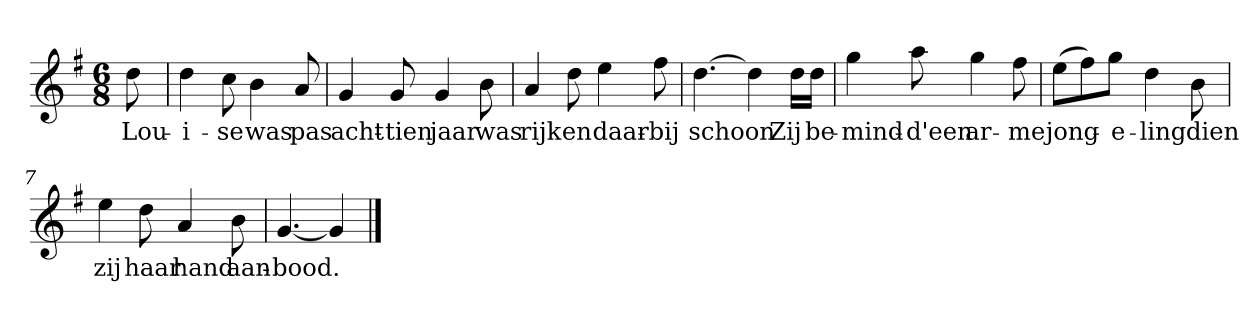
**kern	**text
*part1	*part1
*staff1	*staff1
*clefG2	*
*k[f#]	*
*G:	*
*M6/8	*
*MM120	*
=	=
8dd	Lou-
=1	=1
4dd	-i-
8cc	-se
4b	was
8a	pas
=2	=2
4g	acht-
8g	-tien
4g	jaar
8b	was
=3	=3
4a	rijk
8dd	en
4ee	daar-
8ff#	-bij
=4	=4
[4.dd	schoon
4dd]	.
16dd\LL	Zij
16dd\JJ	be-
=5	=5
4gg	-mind-
8aa	-d'een
4gg	ar-
8ff#	-me
=6	=6
(8ee\L	jong-
8ff#\)	.
8gg\J	-e-
4dd	-ling
8b	dien
=7	=7
4ee	zij
8dd	haar
4a	hand
8b	aan-
=8	=8
[4.g	-bood.
4g]	.
==	==
*-	*-
